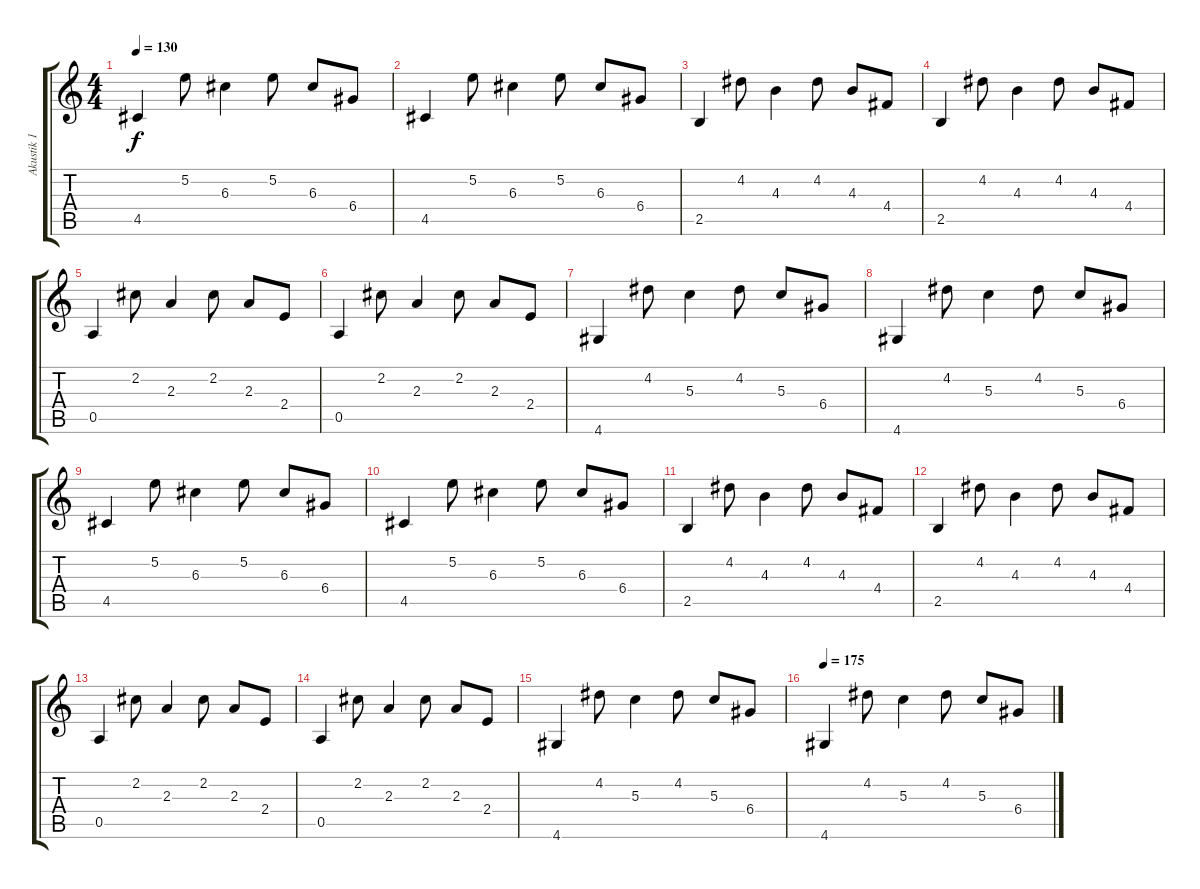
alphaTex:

\track ("Akustik 1" "Akustik 1") {instrument acousticguitarsteel}
\staff {score tabs}
\tuning (E4 B3 G3 D3 A2 E2) {hide}
\ts (4 4)
\tempo 130
\clef g2
\ks c
4.5.4{dy f} 5.2.8 6.3.4 5.2.8 6.3.8 6.4.8 |
4.5.4 5.2.8 6.3.4 5.2.8 6.3.8 6.4.8 |
2.5.4 4.2.8 4.3.4 4.2.8 4.3.8 4.4.8 |
2.5.4 4.2.8 4.3.4 4.2.8 4.3.8 4.4.8 |
0.5.4 2.2.8 2.3.4 2.2.8 2.3.8 2.4.8 |
0.5.4 2.2.8 2.3.4 2.2.8 2.3.8 2.4.8 |
4.6.4 4.2.8 5.3.4 4.2.8 5.3.8 6.4.8 |
4.6.4 4.2.8 5.3.4 4.2.8 5.3.8 6.4.8 |
4.5.4 5.2.8 6.3.4 5.2.8 6.3.8 6.4.8 |
4.5.4 5.2.8 6.3.4 5.2.8 6.3.8 6.4.8 |
2.5.4 4.2.8 4.3.4 4.2.8 4.3.8 4.4.8 |
2.5.4 4.2.8 4.3.4 4.2.8 4.3.8 4.4.8 |
0.5.4 2.2.8 2.3.4 2.2.8 2.3.8 2.4.8 |
0.5.4 2.2.8 2.3.4 2.2.8 2.3.8 2.4.8 |
4.6.4 4.2.8 5.3.4 4.2.8 5.3.8 6.4.8 |
\tempo 175
4.6.4 4.2.8 5.3.4 4.2.8 5.3.8 6.4.8
